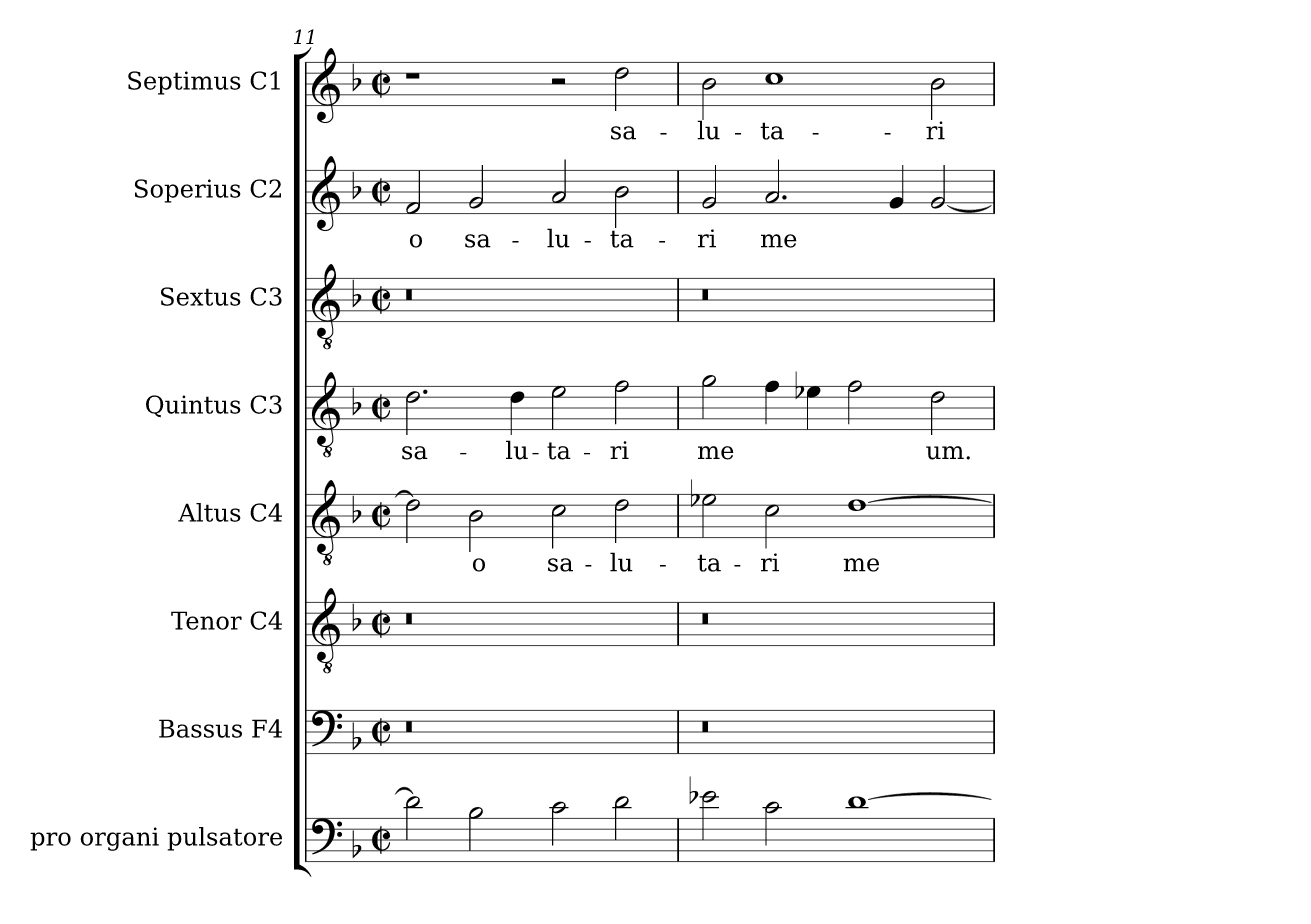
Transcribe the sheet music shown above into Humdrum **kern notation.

**kern	**text	**kern	**kern	**kern	**text	**kern	**text	**kern	**kern	**text	**kern	**text
*part8	*part8	*part7	*part6	*part5	*part5	*part4	*part4	*part3	*part2	*part2	*part1	*part1
*staff8	*staff8	*staff7	*staff6	*staff5	*staff5	*staff4	*staff4	*staff3	*staff2	*staff2	*staff1	*staff1
*I"pro organi  pulsatore	*	*I"Bassus  F4	*I"Tenor  C4	*I"Altus  C4	*	*I"Quintus  C3	*	*I"Sextus  C3	*I"Soperius  C2	*	*I"Septimus  C1	*
*clefF4	*	*clefF4	*clefGv2	*clefGv2	*	*clefGv2	*	*clefGv2	*clefG2	*	*clefG2	*
*k[b-]	*	*k[b-]	*k[b-]	*k[b-]	*	*k[b-]	*	*k[b-]	*k[b-]	*	*k[b-]	*
*F:	*	*F:	*F:	*F:	*	*F:	*	*F:	*F:	*	*F:	*
*M2/2	*	*M2/2	*M2/2	*M2/2	*	*M2/2	*	*M2/2	*M2/2	*	*M2/2	*
*met(c|)	*	*met(c|)	*met(c|)	*met(c|)	*	*met(c|)	*	*met(c|)	*met(c|)	*	*met(c|)	*
=11	=11	=11	=11	=11	=11	=11	=11	=11	=11	=11	=11	=11
!	!LO:LY:a:cj	!	!	!	!LO:LY:b:cj	!	!LO:LY:b:cj	!	!	!LO:LY:b:cj	!	!
2d\]	.	0r	0r	2d\]	--	2.d\	sa-	0r	2f/	-o	1r	.
!	!LO:LY:a:cj	!	!	!	!LO:LY:b:cj	!	!	!	!	!LO:LY:b:cj	!	!
2B-\	.	.	.	2B-\	-o	.	.	.	2g/	sa-	.	.
!	!	!	!	!	!	!	!LO:LY:b:cj	!	!	!	!	!
.	.	.	.	.	.	4d\	-lu-	.	.	.	.	.
!	!LO:LY:a:cj	!	!	!	!LO:LY:b:cj	!	!LO:LY:b:cj	!	!	!LO:LY:b:cj	!	!
2c\	.	.	.	2c\	sa-	2e\	-ta-	.	2a/	-lu-	2r	.
!	!LO:LY:a:cj	!	!	!	!LO:LY:b:cj	!	!LO:LY:b:cj	!	!	!LO:LY:b:cj	!	!LO:LY:b:cj
2d\	.	.	.	2d\	-lu-	2f\	-ri	.	2b-\	-ta-	2dd\	sa-
=12	=12	=12	=12	=12	=12	=12	=12	=12	=12	=12	=12	=12
!	!LO:LY:a:cj	!	!	!	!LO:LY:b:cj	!	!LO:LY:b:cj	!	!	!LO:LY:b:cj	!	!LO:LY:b:cj
2e-X\	.	0r	0r	2e-X\	-ta-	2g\	me-	0r	2g/	-ri	2b-\	-lu-
!	!LO:LY:a:cj	!	!	!	!LO:LY:b:cj	!	!LO:LY:b:cj	!	!	!LO:LY:b:cj	!	!LO:LY:b:cj
2c\	.	.	.	2c\	-ri	4f\	--	.	2.a/	me-	1cc	-ta-
!	!	!	!	!	!	!	!LO:LY:b:cj	!	!	!	!	!
.	.	.	.	.	.	4e-\	--	.	.	.	.	.
!	!LO:LY:a:cj	!	!	!	!LO:LY:b:cj	!	!LO:LY:b:cj	!	!	!	!	!
[>1d	.	.	.	[>1d	me-	2f\	--	.	.	.	.	.
!	!	!	!	!	!	!	!	!	!	!LO:LY:b:cj	!	!
.	.	.	.	.	.	.	.	.	4g/	--	.	.
!	!	!	!	!	!	!	!LO:LY:b:cj	!	!	!LO:LY:b:cj	!	!LO:LY:b:cj
.	.	.	.	.	.	2d\	-um.	.	[<2g/	--	2b-\	-ri
=	=	=	=	=	=	=	=	=	=	=	=	=
*-	*-	*-	*-	*-	*-	*-	*-	*-	*-	*-	*-	*-
